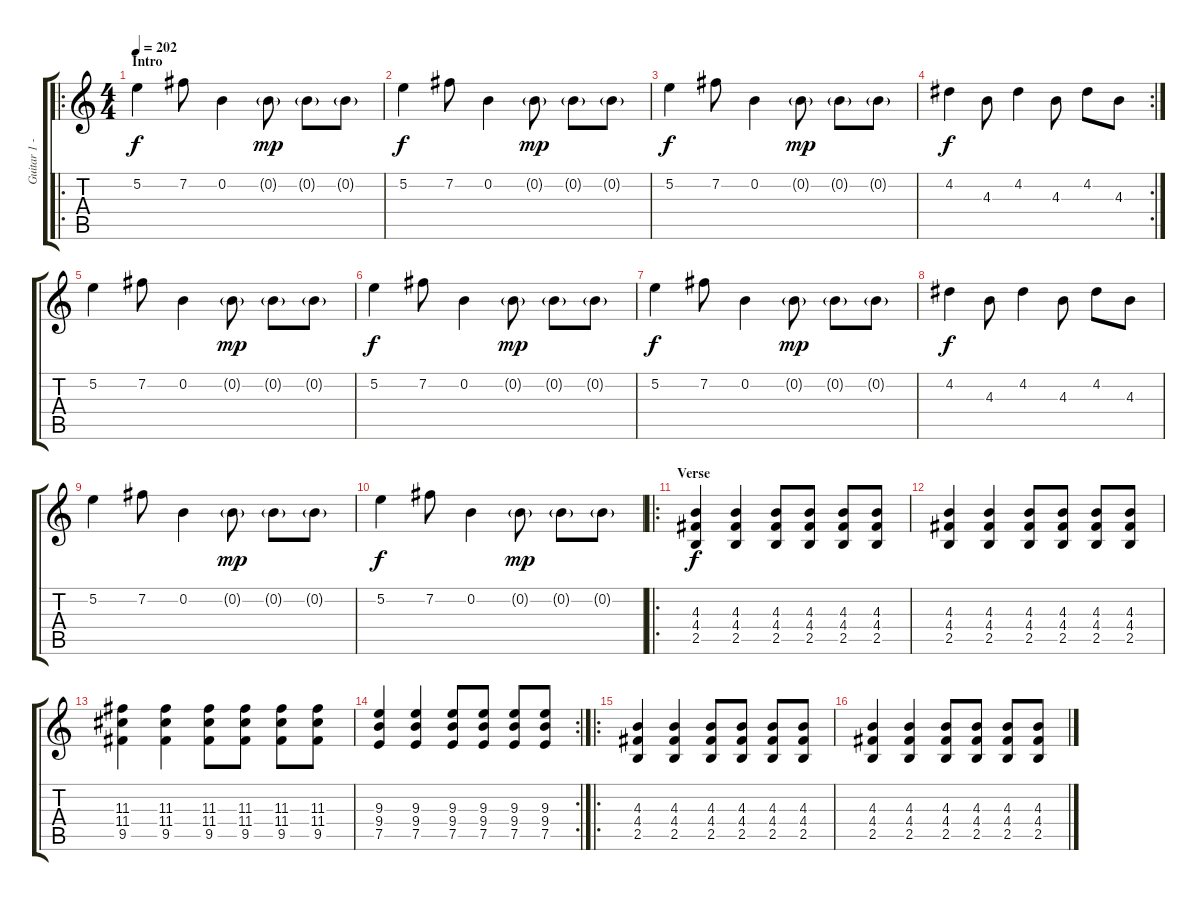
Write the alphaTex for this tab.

\track ("Guitar 1 - Distortion" "Guitar 1 -") {instrument distortionguitar}
\staff {score tabs}
\tuning (E4 B3 G3 D3 A2 E2) {hide}
\ro
\ts (4 4)
\section ("" "Intro")
\tempo 202
\clef g2
\ks c
5.2.4{dy f instrument distortionguitar} 7.2.8 0.2.4 0.2{g}.8{dy mp} 0.2{g}.8 0.2{g}.8 |
5.2.4{dy f} 7.2.8 0.2.4 0.2{g}.8{dy mp} 0.2{g}.8 0.2{g}.8 |
5.2.4{dy f} 7.2.8 0.2.4 0.2{g}.8{dy mp} 0.2{g}.8 0.2{g}.8 |
\rc 2
4.2.4{dy f} 4.3.8 4.2.4 4.3.8 4.2.8 4.3.8 |
5.2.4 7.2.8 0.2.4 0.2{g}.8{dy mp} 0.2{g}.8 0.2{g}.8 |
5.2.4{dy f} 7.2.8 0.2.4 0.2{g}.8{dy mp} 0.2{g}.8 0.2{g}.8 |
5.2.4{dy f} 7.2.8 0.2.4 0.2{g}.8{dy mp} 0.2{g}.8 0.2{g}.8 |
4.2.4{dy f} 4.3.8 4.2.4 4.3.8 4.2.8 4.3.8 |
5.2.4 7.2.8 0.2.4 0.2{g}.8{dy mp} 0.2{g}.8 0.2{g}.8 |
5.2.4{dy f} 7.2.8 0.2.4 0.2{g}.8{dy mp} 0.2{g}.8 0.2{g}.8 |
\ro
\section ("" "Verse")
(4.3 4.4 2.5).4{dy f} (4.3 4.4 2.5).4 (4.3 4.4 2.5).8 (4.3 4.4 2.5).8 (4.3 4.4 2.5).8 (4.3 4.4 2.5).8 |
(4.3 4.4 2.5).4 (4.3 4.4 2.5).4 (4.3 4.4 2.5).8 (4.3 4.4 2.5).8 (4.3 4.4 2.5).8 (4.3 4.4 2.5).8 |
(11.3 11.4 9.5).4 (11.3 11.4 9.5).4 (11.3 11.4 9.5).8 (11.3 11.4 9.5).8 (11.3 11.4 9.5).8 (11.3 11.4 9.5).8 |
\rc 2
(9.3 9.4 7.5).4 (9.3 9.4 7.5).4 (9.3 9.4 7.5).8 (9.3 9.4 7.5).8 (9.3 9.4 7.5).8 (9.3 9.4 7.5).8 |
\ro
(4.3 4.4 2.5).4 (4.3 4.4 2.5).4 (4.3 4.4 2.5).8 (4.3 4.4 2.5).8 (4.3 4.4 2.5).8 (4.3 4.4 2.5).8 |
(4.3 4.4 2.5).4 (4.3 4.4 2.5).4 (4.3 4.4 2.5).8 (4.3 4.4 2.5).8 (4.3 4.4 2.5).8 (4.3 4.4 2.5).8
